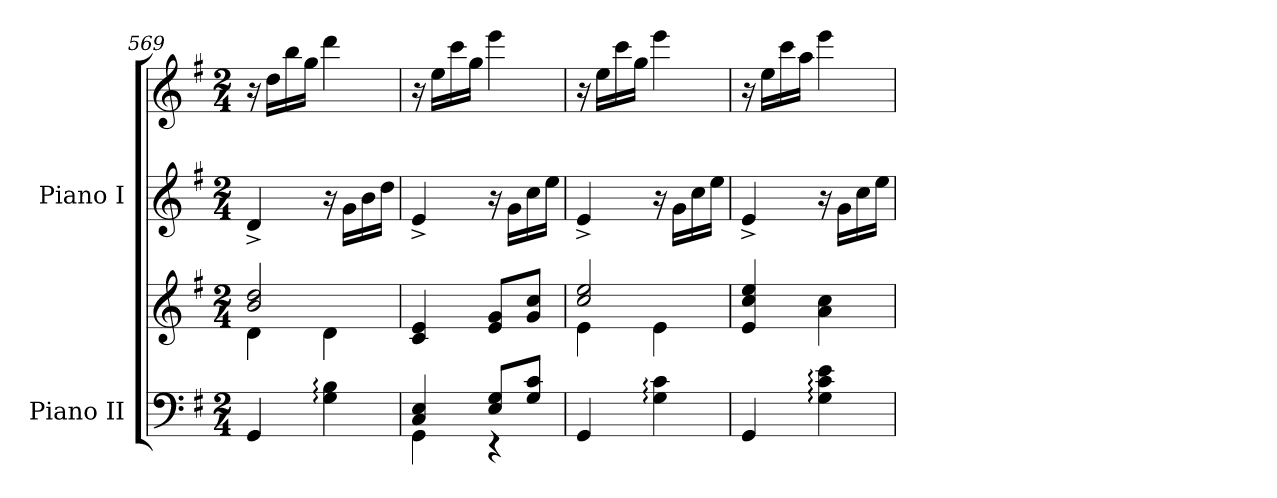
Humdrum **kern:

**kern	**kern	**kern	**kern
*part2	*part2	*part1	*part1
*staff4	*staff3	*staff2	*staff1
*I"Piano II	*	*I"Piano I	*
*I'Pno. II	*	*I'Pno. I	*
*clefF4	*clefG2	*clefG2	*clefG2
*k[f#]	*k[f#]	*k[f#]	*k[f#]
*M2/4	*M2/4	*M2/4	*M2/4
=569	=569	=569	=569
*	*^	*	*
4GG!/	2b!/ 2dd!/	4d!\	4d^/	16r
.	.	.	.	16dd\LL
.	.	.	.	16bb\
.	.	.	.	16gg\JJ
4G!\: 4B!\:	.	4d!\	16r	4ddd\
.	.	.	16g\LL	.
.	.	.	16b\	.
.	.	.	16dd\JJ	.
*	*v	*v	*	*
=570	=570	=570	=570
*^	*	*	*
4C!/ 4E!/	4GG!\	4c!/ 4e!/	4e^/	16r
.	.	.	.	16ee\LL
.	.	.	.	16ccc\
.	.	.	.	16gg\JJ
8E!/ 8G!/L	4r	8e!/ 8g!/L	16r	4eee\
.	.	.	16g\LL	.
8G!/ 8c!/J	.	8g!/ 8cc!/J	16cc\	.
.	.	.	16ee\JJ	.
*v	*v	*	*	*
=571	=571	=571	=571
*	*^	*	*
4GG!/	2cc!/ 2ee!/	4e!\	4e^/	16r
.	.	.	.	16ee\LL
.	.	.	.	16ccc\
.	.	.	.	16gg\JJ
4G!\: 4c!\:	.	4e!\	16r	4eee\
.	.	.	16g\LL	.
.	.	.	16cc\	.
.	.	.	16ee\JJ	.
*	*v	*v	*	*
!!LO:LB:g=z
=572	=572	=572	=572
4GG!/	4e!/ 4cc!/ 4ee!/	4e^/	16r
.	.	.	16ee\LL
.	.	.	16ccc\
.	.	.	16aa\JJ
4G!\: 4c!\: 4e!\:	4a!\ 4cc!\	16r	4eee\
.	.	16g\LL	.
.	.	16cc\	.
.	.	16ee\JJ	.
=	=	=	=
*-	*-	*-	*-
